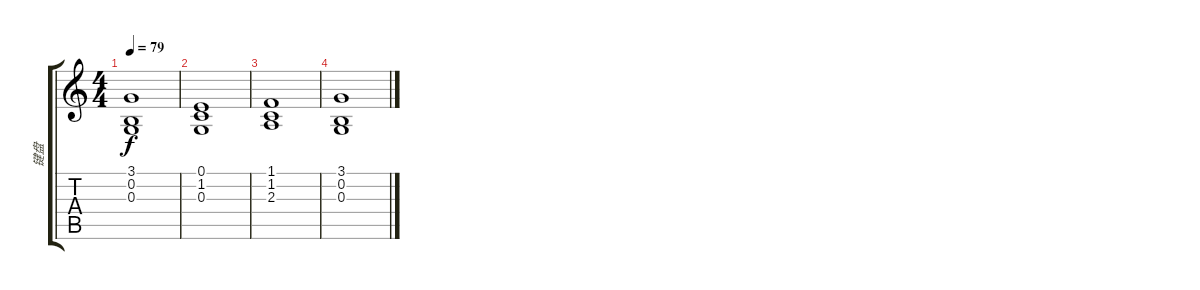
\track ("键盘" "键盘") {instrument stringensemble1}
\staff {score tabs}
\tuning (E4 B3 G3 D3 A2 E2) {hide}
\ts (4 4)
\tempo 79
\clef g2
\ks c
(3.1 0.2 0.3).1{dy f volume 1} |
(0.1 1.2 0.3).1 |
(1.1 1.2 2.3).1 |
(3.1 0.2 0.3).1
